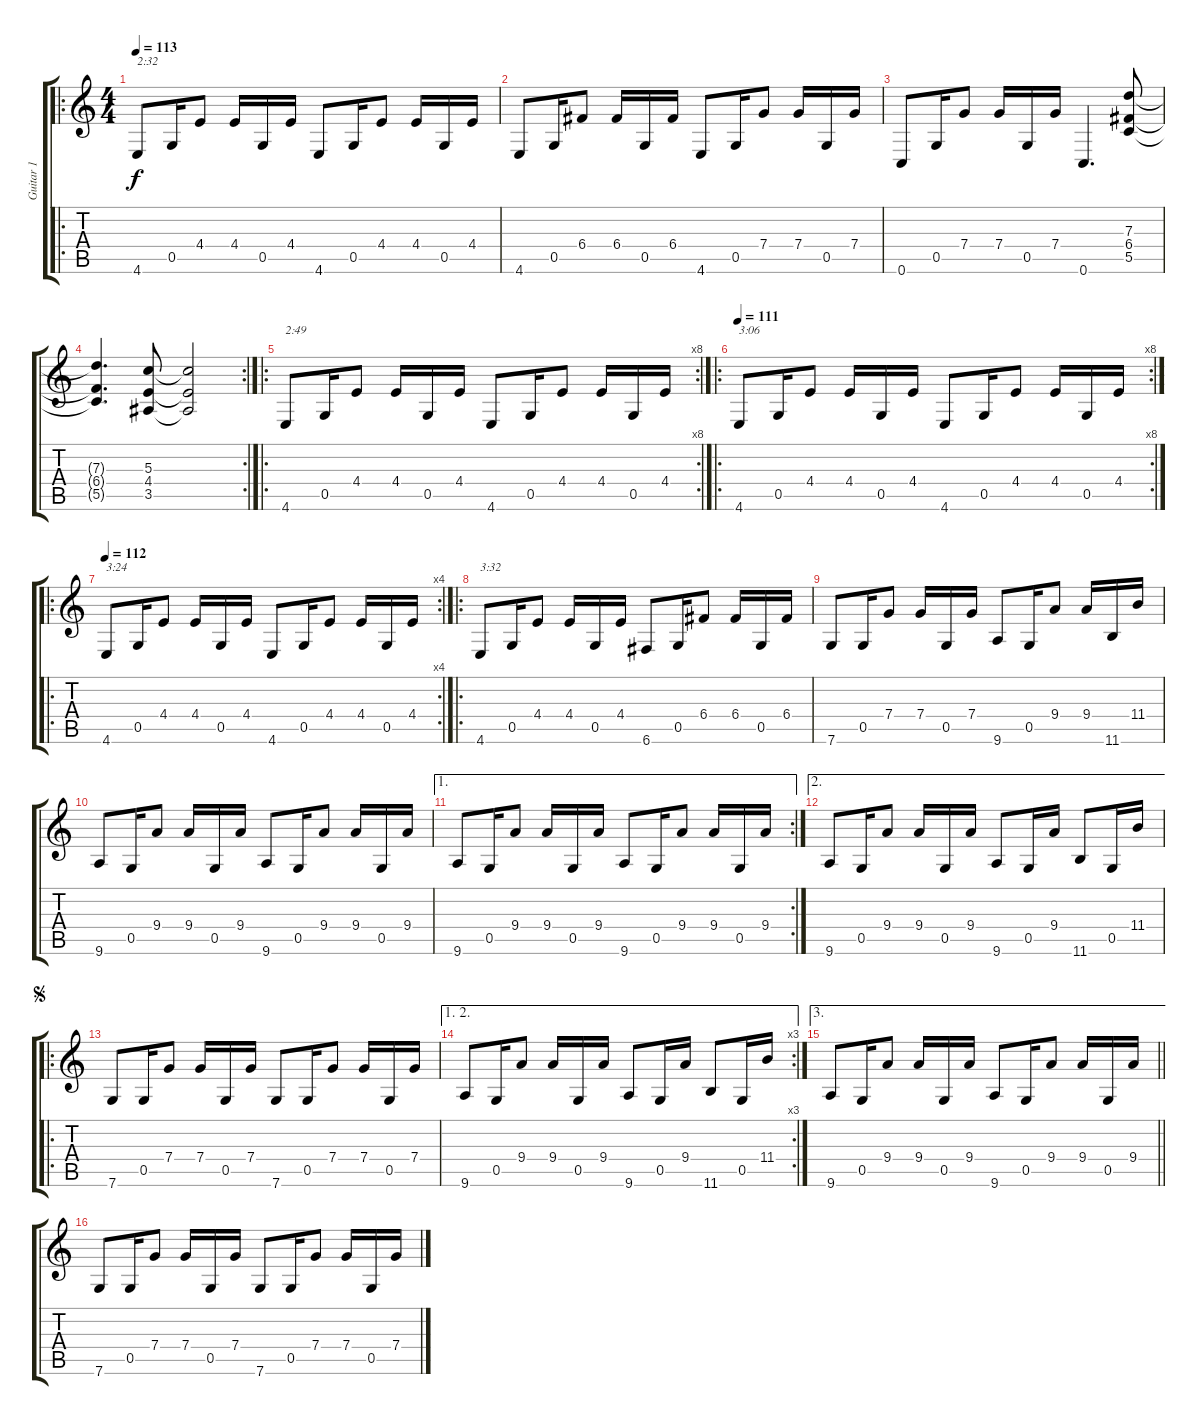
\track ("Guitar 1" "Guitar 1") {mute instrument acousticguitarsteel}
\staff {score tabs}
\tuning (E4 C4 G3 C3 G2 C2) {hide}
\ro
\ts (4 4)
\tempo 113
\clef g2
\ks c
4.6.8{txt "2:32" dy f} 0.5.16 4.4.8 4.4.16 0.5.16 4.4.16 4.6.8 0.5.16 4.4.8 4.4.16 0.5.16 4.4.16 |
4.6.8 0.5.16 6.4.8 6.4.16 0.5.16 6.4.16 4.6.8 0.5.16 7.4.8 7.4.16 0.5.16 7.4.16 |
0.6.8 0.5.16 7.4.8 7.4.16 0.5.16 7.4.16 0.6.4{d} (7.3 6.4 5.5).8 |
\rc 2
(7.3{t} 6.4{t} 5.5{t}).4{d} (5.3 4.4 3.5).8 (5.3{t} 4.4{t} 3.5{t}).2 |
\ro
\rc 8
4.6.8{txt "2:49"} 0.5.16 4.4.8 4.4.16 0.5.16 4.4.16 4.6.8 0.5.16 4.4.8 4.4.16 0.5.16 4.4.16 |
\ro
\rc 8
\tempo 111
4.6.8{txt "3:06"} 0.5.16 4.4.8 4.4.16 0.5.16 4.4.16 4.6.8 0.5.16 4.4.8 4.4.16 0.5.16 4.4.16 |
\ro
\rc 4
\tempo 112
4.6.8{txt "3:24"} 0.5.16 4.4.8 4.4.16 0.5.16 4.4.16 4.6.8 0.5.16 4.4.8 4.4.16 0.5.16 4.4.16 |
\ro
4.6.8{txt "3:32"} 0.5.16 4.4.8 4.4.16 0.5.16 4.4.16 6.6.8 0.5.16 6.4.8 6.4.16 0.5.16 6.4.16 |
7.6.8 0.5.16 7.4.8 7.4.16 0.5.16 7.4.16 9.6.8 0.5.16 9.4.8 9.4.16 11.6.16 11.4.16 |
9.6.8 0.5.16 9.4.8 9.4.16 0.5.16 9.4.16 9.6.8 0.5.16 9.4.8 9.4.16 0.5.16 9.4.16 |
\ae 1
\rc 2
9.6.8 0.5.16 9.4.8 9.4.16 0.5.16 9.4.16 9.6.8 0.5.16 9.4.8 9.4.16 0.5.16 9.4.16 |
\ae 2
9.6.8 0.5.16 9.4.8 9.4.16 0.5.16 9.4.16 9.6.8 0.5.16 9.4.16 11.6.8 0.5.16 11.4.16 |
\ro
\jump segno
7.6.8 0.5.16 7.4.8 7.4.16 0.5.16 7.4.16 7.6.8 0.5.16 7.4.8 7.4.16 0.5.16 7.4.16 |
\ae (1 2)
\rc 3
9.6.8 0.5.16 9.4.8 9.4.16 0.5.16 9.4.16 9.6.8 0.5.16 9.4.16 11.6.8 0.5.16 11.4.16 |
\ae 3
\barLineRight lightlight
9.6.8 0.5.16 9.4.8 9.4.16 0.5.16 9.4.16 9.6.8 0.5.16 9.4.8 9.4.16 0.5.16 9.4.16 |
7.6.8 0.5.16 7.4.8 7.4.16 0.5.16 7.4.16 7.6.8 0.5.16 7.4.8 7.4.16 0.5.16 7.4.16
